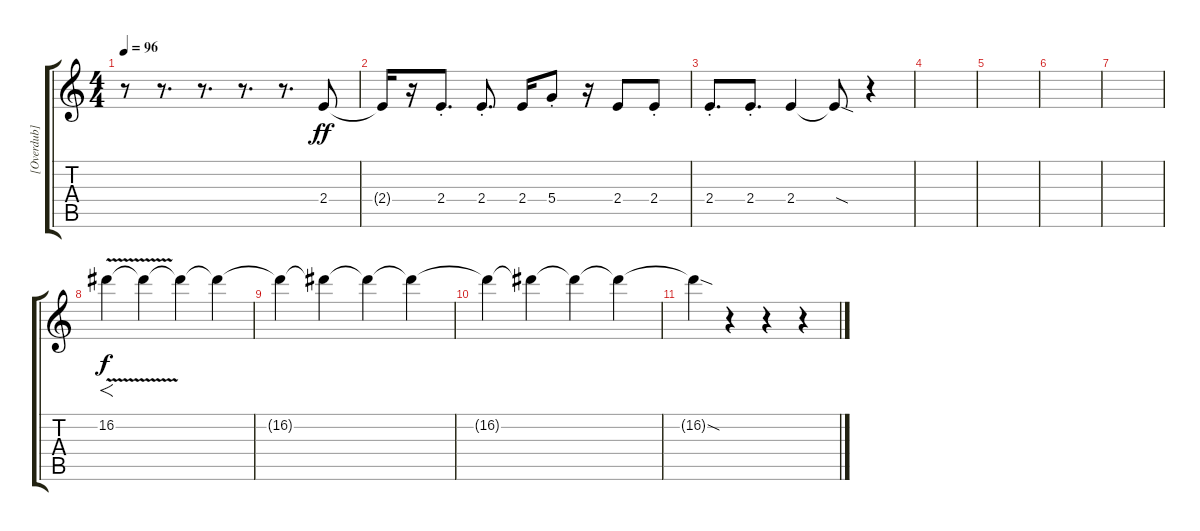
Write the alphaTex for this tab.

\track ("[Overdub]" "[Overdub]") {instrument distortionguitar}
\staff {score tabs}
\tuning (E4 B3 G3 D3 A2 E2) {hide}
\ts (4 4)
\tempo 96
\clef g2
\ks c
r.8{dy ff volume 13 balance 15} r.8{d} r.8{d} r.8{d} r.8{d} 2.4.8 |
2.4{t}.16 r.16 2.4{st}.8{d} 2.4{st}.8{d} 2.4.16 5.4{st}.8 r.16 2.4.8 2.4{st}.8 |
2.4{st}.8{d} 2.4{st}.8{d} 2.4.4 2.4{sod t}.8 r.4 |
|
|
|
|
16.2{v}.4{f dy f instrument guitarharmonics} 16.2{t}.4 16.2{t}.4 16.2{t}.4 |
16.2{t}.4 16.2{t}.4 16.2{t}.4 16.2{t}.4 |
16.2{t}.4 16.2{t}.4 16.2{t}.4 16.2{t}.4 |
16.2{sod t}.4 r.4 r.4 r.4
